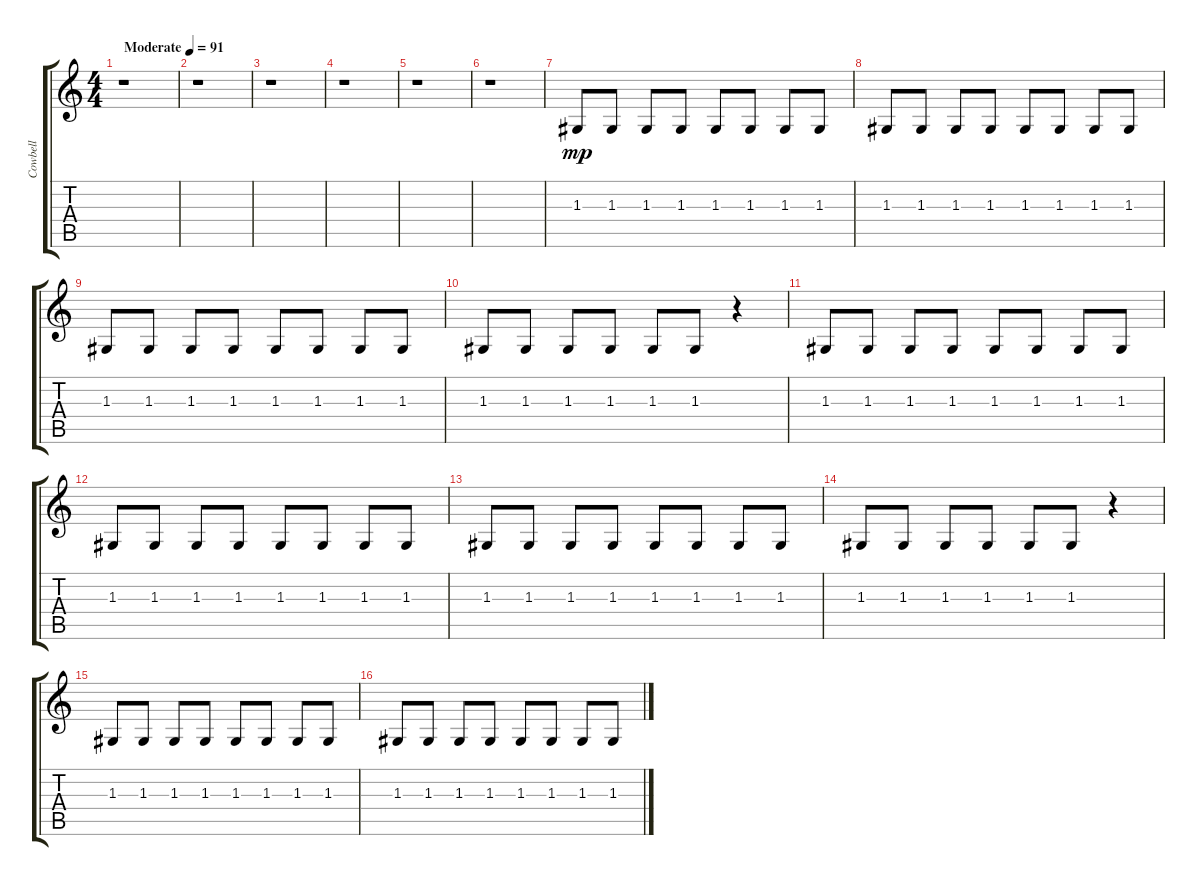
\track ("Cowbell" "Cowbell") {instrument whistle}
\staff {score tabs}
\tuning (E4 B3 G3 D3 A2 E2) {hide}
\ts (4 4)
\tempo (91 "Moderate")
\clef g2
\ks c
r.1{dy mp instrument whistle} |
r.1 |
r.1 |
r.1 |
r.1 |
r.1 |
1.3.8{volume 16 balance 8} 1.3.8 1.3.8 1.3.8 1.3.8 1.3.8 1.3.8 1.3.8 |
1.3.8 1.3.8 1.3.8 1.3.8 1.3.8 1.3.8 1.3.8 1.3.8 |
1.3.8 1.3.8 1.3.8 1.3.8 1.3.8 1.3.8 1.3.8 1.3.8 |
1.3.8 1.3.8 1.3.8 1.3.8 1.3.8 1.3.8 r.4 |
1.3.8{volume 16} 1.3.8 1.3.8 1.3.8 1.3.8 1.3.8 1.3.8 1.3.8 |
1.3.8 1.3.8 1.3.8 1.3.8 1.3.8 1.3.8 1.3.8 1.3.8 |
1.3.8 1.3.8 1.3.8 1.3.8 1.3.8 1.3.8 1.3.8 1.3.8 |
1.3.8 1.3.8 1.3.8 1.3.8 1.3.8 1.3.8 r.4 |
1.3.8 1.3.8 1.3.8 1.3.8 1.3.8 1.3.8 1.3.8 1.3.8 |
1.3.8 1.3.8 1.3.8 1.3.8 1.3.8 1.3.8 1.3.8 1.3.8
